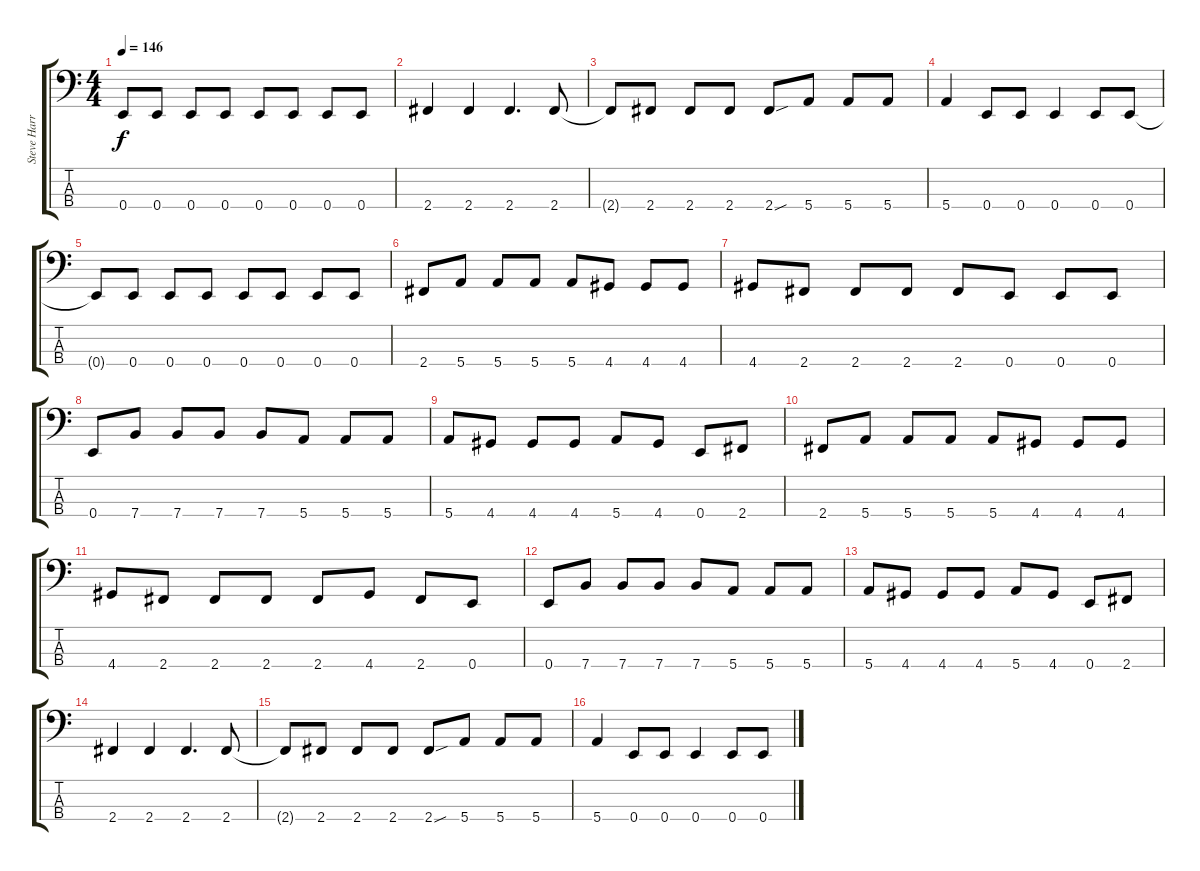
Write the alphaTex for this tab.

\track ("Steve Harris" "Steve Harr") {instrument electricbassfinger}
\staff {score tabs}
\tuning (G2 D2 A1 E1) {hide}
\ts (4 4)
\tempo 146
\clef f4
\ks c
0.4{t}.8{dy f} 0.4.8 0.4.8 0.4.8 0.4.8 0.4.8 0.4.8 0.4.8 |
2.4.4 2.4.4 2.4.4{d} 2.4.8 |
2.4{t}.8 2.4.8 2.4.8 2.4.8 2.4{sou}.8 5.4.8 5.4.8 5.4.8 |
5.4.4 0.4.8 0.4.8 0.4.4 0.4.8 0.4.8 |
0.4{t}.8 0.4.8 0.4.8 0.4.8 0.4.8 0.4.8 0.4.8 0.4.8 |
2.4.8 5.4.8 5.4.8 5.4.8 5.4.8 4.4.8 4.4.8 4.4.8 |
4.4.8 2.4.8 2.4.8 2.4.8 2.4.8 0.4.8 0.4.8 0.4.8 |
0.4.8 7.4.8 7.4.8 7.4.8 7.4.8 5.4.8 5.4.8 5.4.8 |
5.4.8 4.4.8 4.4.8 4.4.8 5.4.8 4.4.8 0.4.8 2.4.8 |
2.4.8 5.4.8 5.4.8 5.4.8 5.4.8 4.4.8 4.4.8 4.4.8 |
4.4.8 2.4.8 2.4.8 2.4.8 2.4.8 4.4.8 2.4.8 0.4.8 |
0.4.8 7.4.8 7.4.8 7.4.8 7.4.8 5.4.8 5.4.8 5.4.8 |
5.4.8 4.4.8 4.4.8 4.4.8 5.4.8 4.4.8 0.4.8 2.4.8 |
2.4.4 2.4.4 2.4.4{d} 2.4.8 |
2.4{t}.8 2.4.8 2.4.8 2.4.8 2.4{sou}.8 5.4.8 5.4.8 5.4.8 |
5.4.4 0.4.8 0.4.8 0.4.4 0.4.8 0.4.8
